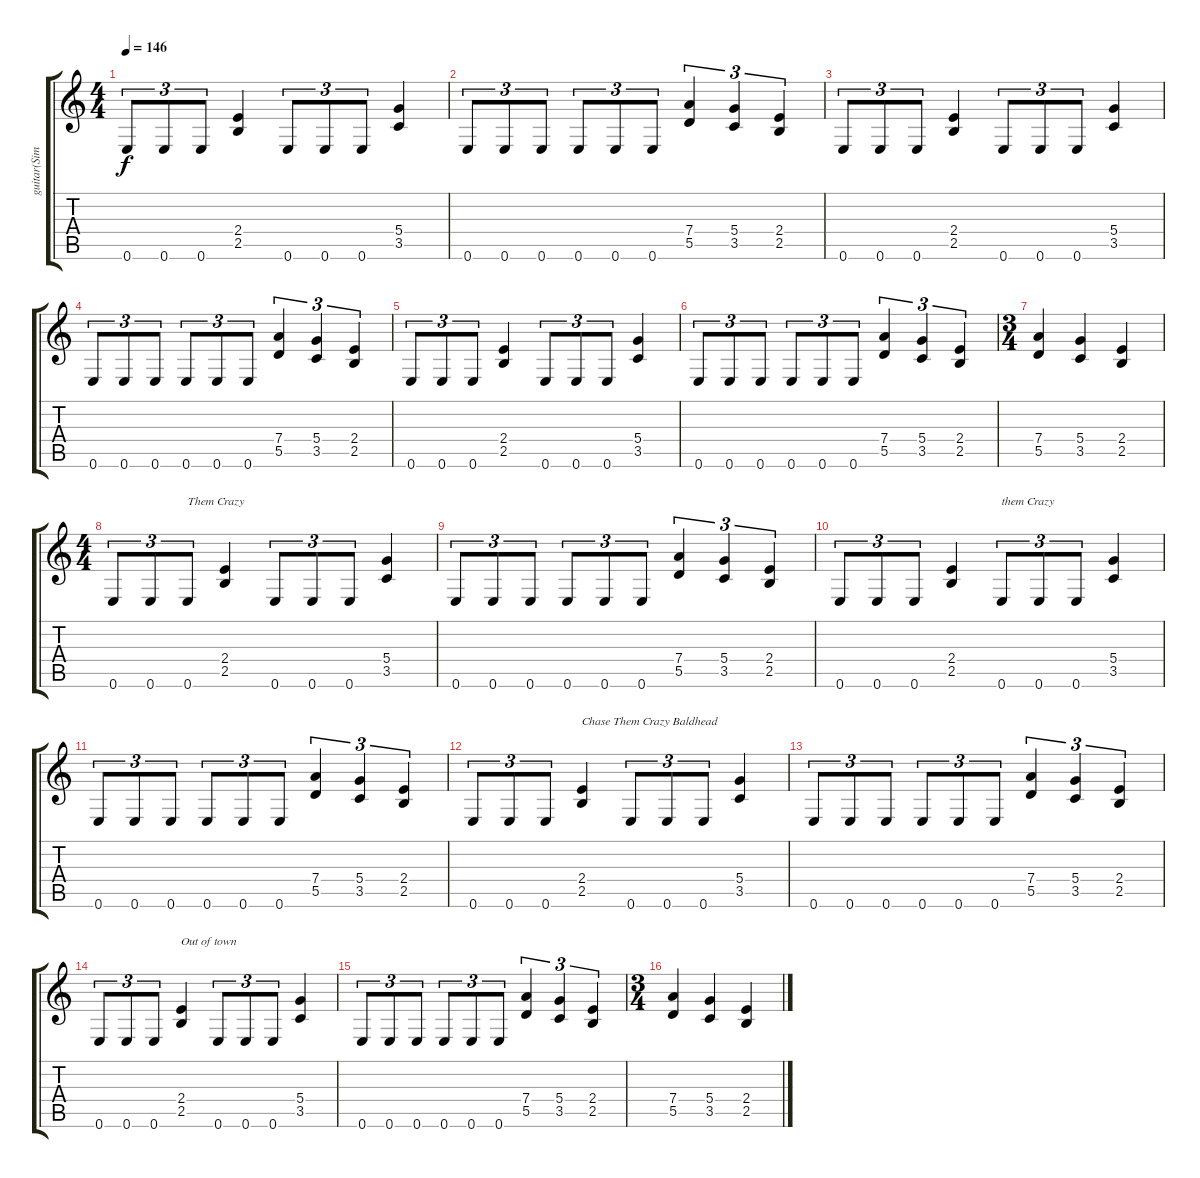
\track ("guitar(Simon)" "guitar(Sim") {instrument distortionguitar}
\staff {score tabs}
\tuning (E4 B3 G3 D3 A2 E2) {hide}
\ts (4 4)
\tempo 146
\clef g2
\ks c
0.6.8{tu (3 2) dy f} 0.6.8{tu (3 2)} 0.6.8{tu (3 2)} (2.4 2.5).4 0.6.8{tu (3 2)} 0.6.8{tu (3 2)} 0.6.8{tu (3 2)} (5.4 3.5).4 |
0.6.8{tu (3 2)} 0.6.8{tu (3 2)} 0.6.8{tu (3 2)} 0.6.8{tu (3 2)} 0.6.8{tu (3 2)} 0.6.8{tu (3 2)} (7.4 5.5).4{tu (3 2)} (5.4 3.5).4{tu (3 2)} (2.4 2.5).4{tu (3 2)} |
0.6.8{tu (3 2)} 0.6.8{tu (3 2)} 0.6.8{tu (3 2)} (2.4 2.5).4 0.6.8{tu (3 2)} 0.6.8{tu (3 2)} 0.6.8{tu (3 2)} (5.4 3.5).4 |
0.6.8{tu (3 2)} 0.6.8{tu (3 2)} 0.6.8{tu (3 2)} 0.6.8{tu (3 2)} 0.6.8{tu (3 2)} 0.6.8{tu (3 2)} (7.4 5.5).4{tu (3 2)} (5.4 3.5).4{tu (3 2)} (2.4 2.5).4{tu (3 2)} |
0.6.8{tu (3 2)} 0.6.8{tu (3 2)} 0.6.8{tu (3 2)} (2.4 2.5).4 0.6.8{tu (3 2)} 0.6.8{tu (3 2)} 0.6.8{tu (3 2)} (5.4 3.5).4 |
0.6.8{tu (3 2)} 0.6.8{tu (3 2)} 0.6.8{tu (3 2)} 0.6.8{tu (3 2)} 0.6.8{tu (3 2)} 0.6.8{tu (3 2)} (7.4 5.5).4{tu (3 2)} (5.4 3.5).4{tu (3 2)} (2.4 2.5).4{tu (3 2)} |
\ts (3 4)
(7.4 5.5).4 (5.4 3.5).4 (2.4 2.5).4 |
\ts (4 4)
0.6.8{tu (3 2)} 0.6.8{tu (3 2)} 0.6.8{tu (3 2) txt "Them Crazy"} (2.4 2.5).4 0.6.8{tu (3 2)} 0.6.8{tu (3 2)} 0.6.8{tu (3 2)} (5.4 3.5).4 |
0.6.8{tu (3 2)} 0.6.8{tu (3 2)} 0.6.8{tu (3 2)} 0.6.8{tu (3 2)} 0.6.8{tu (3 2)} 0.6.8{tu (3 2)} (7.4 5.5).4{tu (3 2)} (5.4 3.5).4{tu (3 2)} (2.4 2.5).4{tu (3 2)} |
0.6.8{tu (3 2)} 0.6.8{tu (3 2)} 0.6.8{tu (3 2)} (2.4 2.5).4 0.6.8{tu (3 2) txt "them Crazy"} 0.6.8{tu (3 2)} 0.6.8{tu (3 2)} (5.4 3.5).4 |
0.6.8{tu (3 2)} 0.6.8{tu (3 2)} 0.6.8{tu (3 2)} 0.6.8{tu (3 2)} 0.6.8{tu (3 2)} 0.6.8{tu (3 2)} (7.4 5.5).4{tu (3 2)} (5.4 3.5).4{tu (3 2)} (2.4 2.5).4{tu (3 2)} |
0.6.8{tu (3 2)} 0.6.8{tu (3 2)} 0.6.8{tu (3 2)} (2.4 2.5).4{txt "Chase Them Crazy Baldhead "} 0.6.8{tu (3 2)} 0.6.8{tu (3 2)} 0.6.8{tu (3 2)} (5.4 3.5).4 |
0.6.8{tu (3 2)} 0.6.8{tu (3 2)} 0.6.8{tu (3 2)} 0.6.8{tu (3 2)} 0.6.8{tu (3 2)} 0.6.8{tu (3 2)} (7.4 5.5).4{tu (3 2)} (5.4 3.5).4{tu (3 2)} (2.4 2.5).4{tu (3 2)} |
0.6.8{tu (3 2)} 0.6.8{tu (3 2)} 0.6.8{tu (3 2)} (2.4 2.5).4{txt "Out of town"} 0.6.8{tu (3 2)} 0.6.8{tu (3 2)} 0.6.8{tu (3 2)} (5.4 3.5).4 |
0.6.8{tu (3 2)} 0.6.8{tu (3 2)} 0.6.8{tu (3 2)} 0.6.8{tu (3 2)} 0.6.8{tu (3 2)} 0.6.8{tu (3 2)} (7.4 5.5).4{tu (3 2)} (5.4 3.5).4{tu (3 2)} (2.4 2.5).4{tu (3 2)} |
\ts (3 4)
(7.4 5.5).4 (5.4 3.5).4 (2.4 2.5).4
